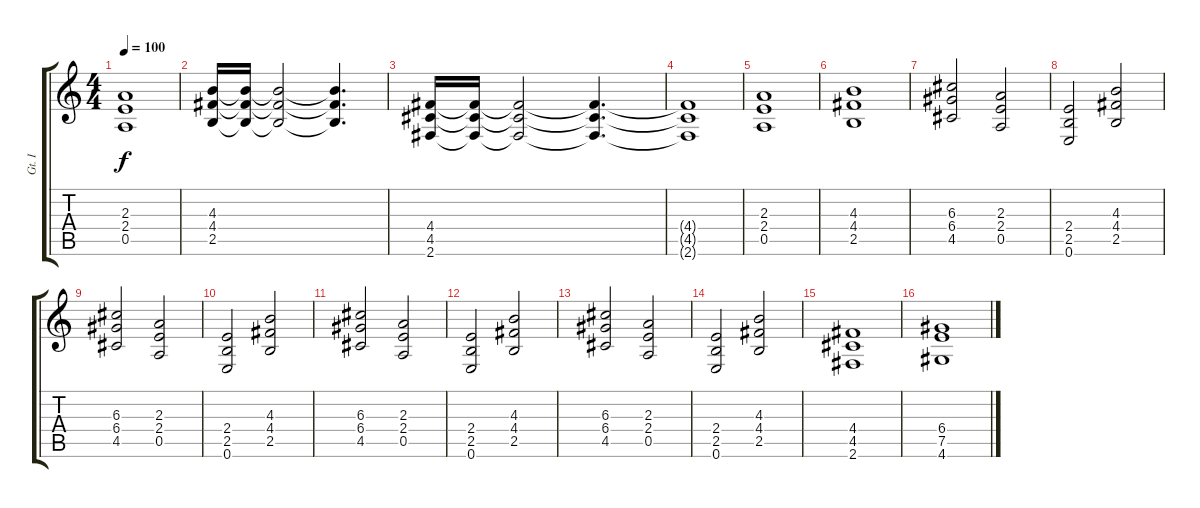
\track ("Gt. I" "Gt. I") {instrument distortionguitar}
\staff {score tabs}
\tuning (E4 B3 G3 D3 A2 E2) {hide}
\ts (4 4)
\tempo 100
\clef g2
\ks c
(2.3 2.4 0.5).1{dy f volume 12} |
(4.3 4.4 2.5).16{volume 3} (4.3{t} 4.4{t} 2.5{t}).16{volume 12} (4.3{t} 4.4{t} 2.5{t}).2 (4.3{t} 4.4{t} 2.5{t}).4{d} |
(4.4 4.5 2.6).16{volume 3} (4.4{t} 4.5{t} 2.6{t}).16{volume 12} (4.4{t} 4.5{t} 2.6{t}).2 (4.4{t} 4.5{t} 2.6{t}).4{d} |
(4.4{t} 4.5{t} 2.6{t}).1 |
(2.3 2.4 0.5).1{volume 10} |
(4.3 4.4 2.5).1 |
(6.3 6.4 4.5).2 (2.3 2.4 0.5).2 |
(2.4 2.5 0.6).2 (4.3 4.4 2.5).2 |
(6.3 6.4 4.5).2 (2.3 2.4 0.5).2 |
(2.4 2.5 0.6).2{txt ""} (4.3 4.4 2.5).2 |
(6.3 6.4 4.5).2 (2.3 2.4 0.5).2 |
(2.4 2.5 0.6).2 (4.3 4.4 2.5).2 |
(6.3 6.4 4.5).2 (2.3 2.4 0.5).2 |
(2.4 2.5 0.6).2 (4.3 4.4 2.5).2 |
(4.4 4.5 2.6).1 |
(6.4 7.5 4.6).1
